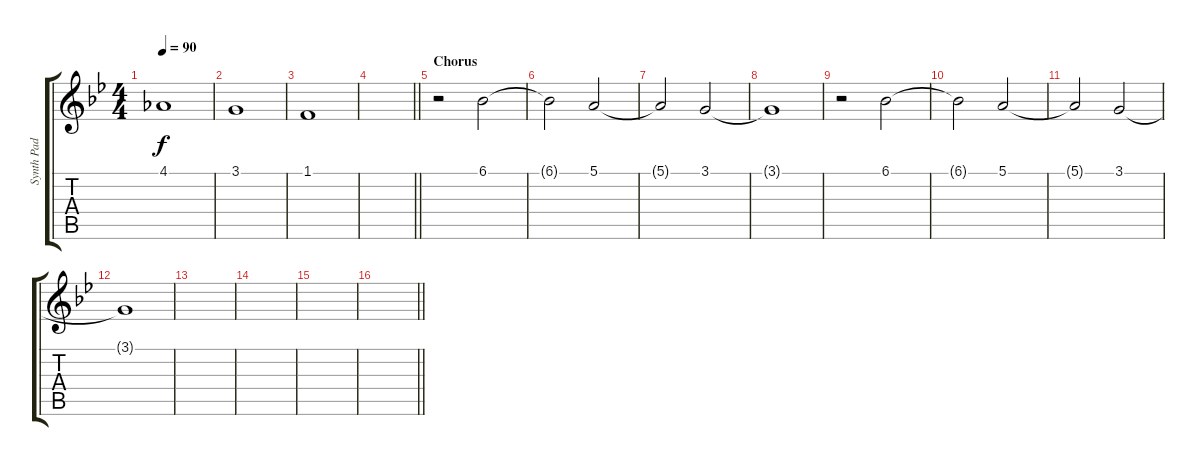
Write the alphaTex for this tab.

\track ("Synth Pad" "Synth Pad") {instrument pad2warm}
\staff {score tabs}
\tuning (E4 B3 G3 D3 A2 E2) {hide}
\ts (4 4)
\tempo 90
\clef g2
\ks bb
4.1.1{dy f} |
3.1.1 |
1.1.1 |
\barLineRight lightlight
|
\section ("" "Chorus")
r.2 6.1.2 |
6.1{t}.2 5.1.2 |
5.1{t}.2 3.1.2 |
3.1{t}.1 |
r.2 6.1.2 |
6.1{t}.2 5.1.2 |
5.1{t}.2 3.1.2 |
3.1{t}.1 |
|
|
|
\barLineRight lightlight
